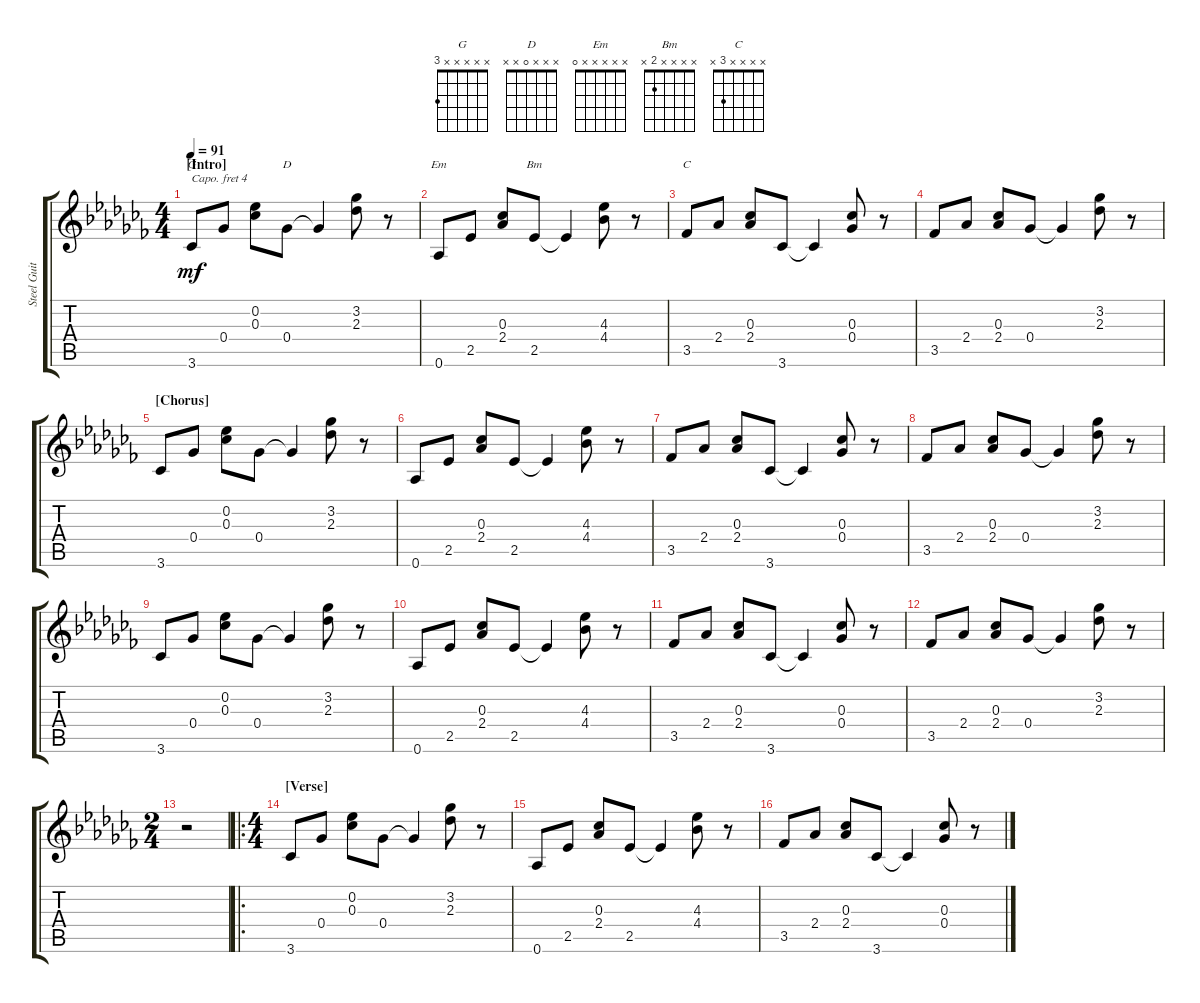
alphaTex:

\track ("Steel Guitar" "Steel Guit") {instrument acousticguitarsteel}
\staff {score tabs}
\capo 4
\tuning (E4 B3 G3 D3 A2 E2) {hide}
\chord ("G" x x x x x 3)
\chord ("D" x x x 0 x x)
\chord ("Em" x x x x x 0)
\chord ("Bm" x x x x 2 x)
\chord ("C" x x x x 3 x)
\ts (4 4)
\section ("" "[Intro]")
\tempo 91
\clef g2
\ks cb
3.6.8{ch "G" dy mf instrument acousticguitarsteel} 0.4.8 (0.2 0.3).8 0.4.8{ch "D"} 0.4{t}.4 (3.2 2.3).8 r.8 |
0.6.8{ch "Em"} 2.5.8 (0.3 2.4).8 2.5.8{ch "Bm"} 2.5{t}.4 (4.3 4.4).8 r.8 |
3.5.8{ch "C"} 2.4.8 (0.3 2.4).8 3.6.8 3.6{t}.4 (0.3 0.4).8 r.8 |
3.5.8 2.4.8 (0.3 2.4).8 0.4.8 0.4{t}.4 (3.2 2.3).8 r.8 |
\section ("" "[Chorus]")
3.6.8 0.4.8 (0.2 0.3).8 0.4.8 0.4{t}.4 (3.2 2.3).8 r.8 |
0.6.8 2.5.8 (0.3 2.4).8 2.5.8 2.5{t}.4 (4.3 4.4).8 r.8 |
3.5.8 2.4.8 (0.3 2.4).8 3.6.8 3.6{t}.4 (0.3 0.4).8 r.8 |
3.5.8 2.4.8 (0.3 2.4).8 0.4.8 0.4{t}.4 (3.2 2.3).8 r.8 |
3.6.8 0.4.8 (0.2 0.3).8 0.4.8 0.4{t}.4 (3.2 2.3).8 r.8 |
0.6.8 2.5.8 (0.3 2.4).8 2.5.8 2.5{t}.4 (4.3 4.4).8 r.8 |
3.5.8 2.4.8 (0.3 2.4).8 3.6.8 3.6{t}.4 (0.3 0.4).8 r.8 |
3.5.8 2.4.8 (0.3 2.4).8 0.4.8 0.4{t}.4 (3.2 2.3).8 r.8 |
\ts (2 4)
r.2 |
\ro
\ts (4 4)
\section ("" "[Verse]")
3.6.8 0.4.8 (0.2 0.3).8 0.4.8 0.4{t}.4 (3.2 2.3).8 r.8 |
0.6.8 2.5.8 (0.3 2.4).8 2.5.8 2.5{t}.4 (4.3 4.4).8 r.8 |
3.5.8 2.4.8 (0.3 2.4).8 3.6.8 3.6{t}.4 (0.3 0.4).8 r.8
